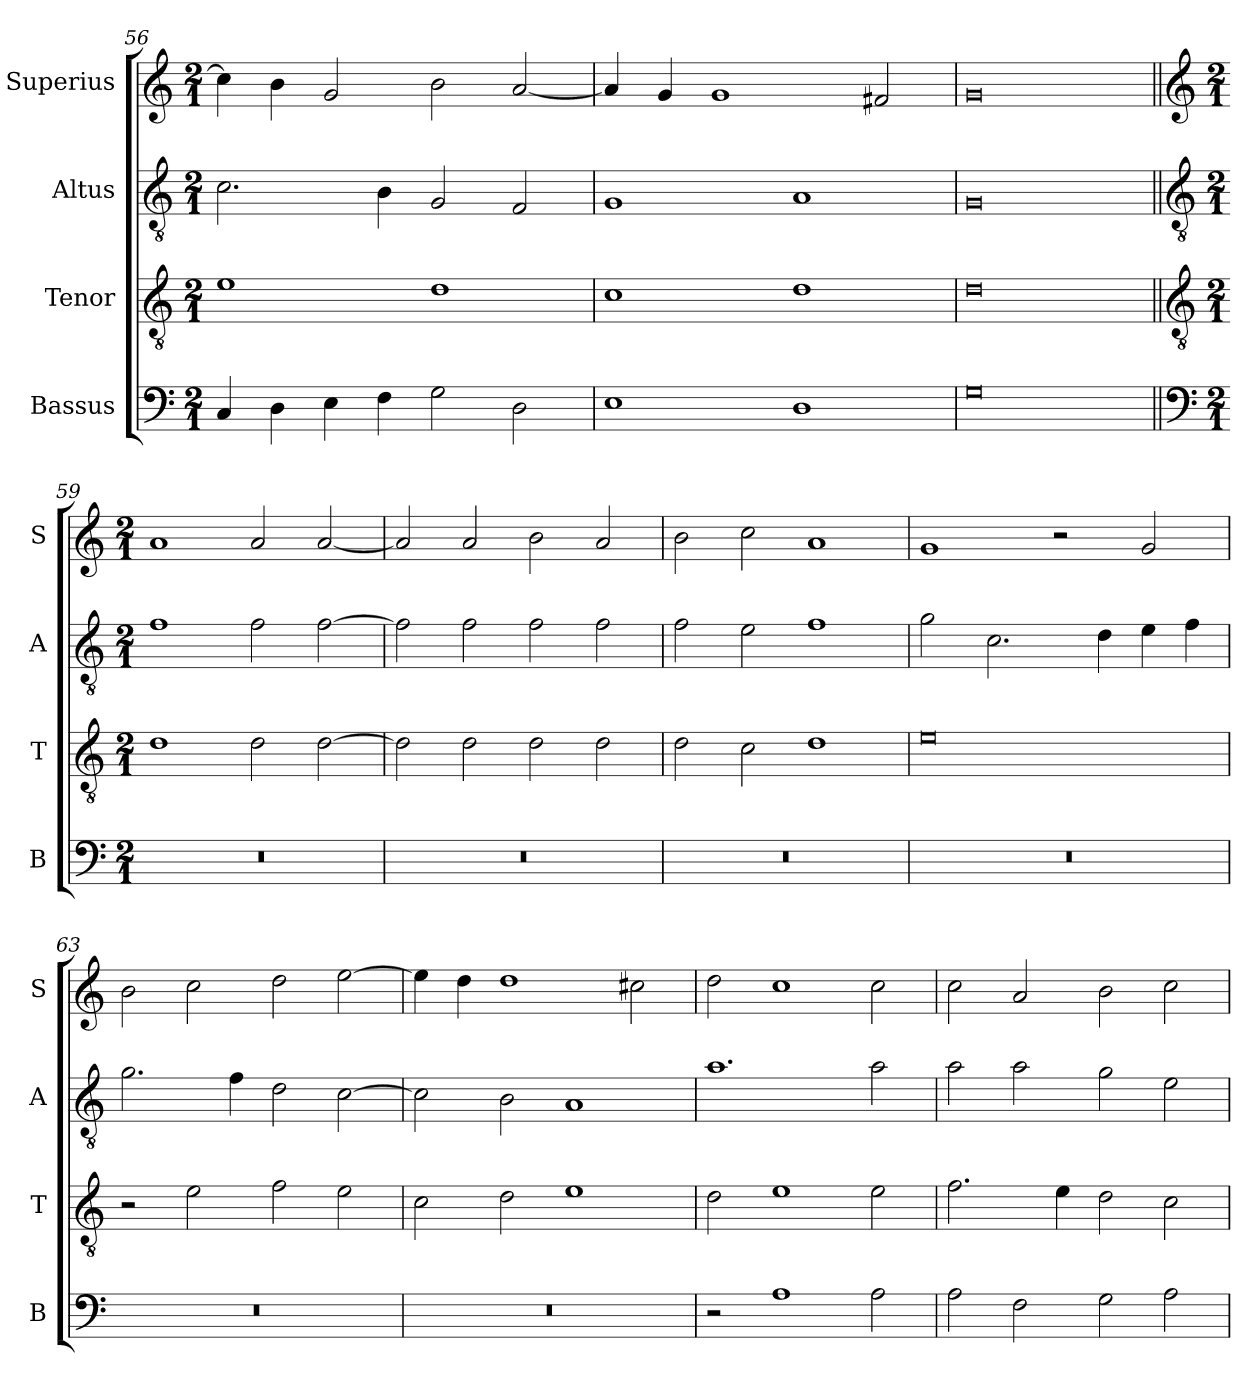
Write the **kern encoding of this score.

**kern	**kern	**kern	**kern
*part4	*part3	*part2	*part1
*staff4	*staff3	*staff2	*staff1
*I"Bassus	*I"Tenor	*I"Altus	*I"Superius
*I'B	*I'T	*I'A	*I'S
*clefF4	*clefGv2	*clefGv2	*clefG2
*k[]	*k[]	*k[]	*k[]
*M2/1	*M2/1	*M2/1	*M2/1
=56	=56	=56	=56
4C/	1e	2.c\	4cc\]
4D\	.	.	4b\
4E\	.	.	2g/
4F\	.	4B\	.
2G\	1d	2G/	2b\
2D\	.	2F/	[2a/
=57	=57	=57	=57
1E	1c	1G	4a/]
.	.	.	4g/
.	.	.	1g
1D	1d	1A	.
.	.	.	2f#X/
=58	=58	=58	=58
0G	0d	0G	0g
!!LO:LB:g=z
=59||	=59||	=59||	=59||
*clefF4	*clefGv2	*clefGv2	*clefG2
*k[]	*k[]	*k[]	*k[]
*M2/1	*M2/1	*M2/1	*M2/1
0r	1d	1f	1a
.	2d\	2f\	2a/
.	[2d\	[2f\	[2a/
=60	=60	=60	=60
0r	2d\]	2f\]	2a/]
.	2d\	2f\	2a/
.	2d\	2f\	2b\
.	2d\	2f\	2a/
=61	=61	=61	=61
0r	2d\	2f\	2b\
.	2c\	2e\	2cc\
.	1d	1f	1a
=62	=62	=62	=62
0r	0e	2g\	1g
.	.	2.c\	.
.	.	.	2r
.	.	4d\	.
.	.	4e\	2g/
.	.	4f\	.
=63	=63	=63	=63
0r	2r	2.g\	2b\
.	2e\	.	2cc\
.	.	4f\	.
.	2f\	2d\	2dd\
.	2e\	[2c\	[2ee\
=64	=64	=64	=64
0r	2c\	2c\]	4ee\]
.	.	.	4dd\
.	2d\	2B\	1dd
.	1e	1A	.
.	.	.	2cc#X\
=65	=65	=65	=65
2r	2d\	1.a	2dd\
1A	1e	.	1cc
2A\	2e\	2a\	2cc\
=66	=66	=66	=66
2A\	2.f\	2a\	2cc\
2F\	.	2a\	2a/
.	4e\	.	.
2G\	2d\	2g\	2b\
2A\	2c\	2e\	2cc\
=	=	=	=
*-	*-	*-	*-
